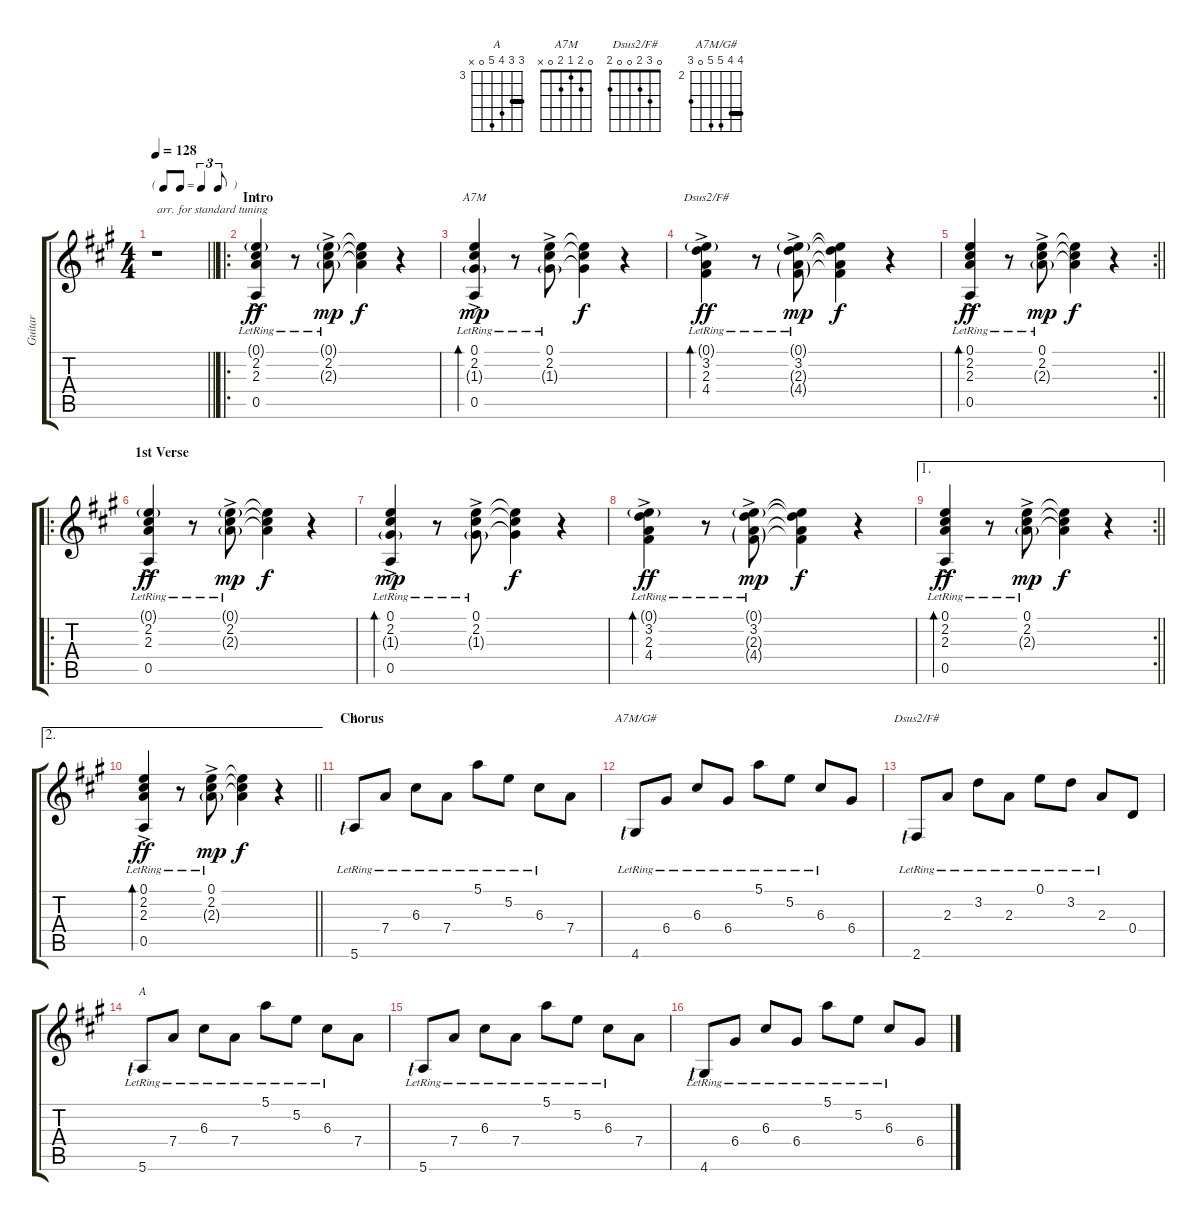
\track ("Guitar" "Guitar") {instrument acousticguitarnylon}
\staff {score tabs}
\tuning (E4 B3 G3 D3 A2 E2) {hide}
\chord ("A" x 2 2 2 0 x) {barre 2}
\chord ("A7M" 0 2 1 2 0 x)
\chord ("Dsus2/F#" 0 3 2 4 x x)
\chord ("A" 5 5 6 7 0 5) {firstfret 3 barre 5}
\chord ("A7M/G#" 5 5 6 6 0 4) {firstfret 2 barre 5}
\chord ("Dsus2/F#" 0 3 2 0 0 2)
\chord ("A" 5 5 6 7 0 x) {firstfret 3 barre 5}
\ts (4 4)
\tf triplet8th
\tempo 128
\clef g2
\barLineRight lightlight
\ks a
r.1{txt "arr. for standard tuning" dy ff instrument acousticguitarnylon} |
\ro
\section ("" "Intro")
(0.1{g lr} 2.2{ac lr} 2.3{lr} 0.5{lr}).4{ch "A"} r.8 (0.1{g} 2.2{ac lr} 2.3{g lr}).8{dy mp} (0.1{t} 2.2{t} 2.3{t}).4{dy f} r.4 |
(0.1{ac lr} 2.2{lr} 1.3{g lr} 0.5{lr}).4{bd 120 ch "A7M" dy mp} r.8 (0.1{lr} 2.2{ac lr} 1.3{g lr}).8 (0.1{t} 2.2{t} 1.3{t}).4{dy f} r.4 |
(0.1{g lr} 3.2{ac lr} 2.3{lr} 4.4{lr}).4{bd 120 ch "Dsus2/F#" dy ff} r.8 (0.1{g lr} 3.2{ac lr} 2.3{g lr} 4.4{g lr}).8{dy mp} (0.1{t} 3.2{t} 2.3{t} 4.4{t}).4{dy f} r.4 |
\rc 2
\barLineRight lightlight
(0.1{lr} 2.2{ac lr} 2.3{lr} 0.5{lr}).4{bd 120 dy ff} r.8 (0.1{lr} 2.2{ac lr} 2.3{g lr}).8{dy mp} (0.1{t} 2.2{t} 2.3{t}).4{dy f} r.4 |
\ro
\section ("" "1st Verse")
(0.1{g lr} 2.2{ac lr} 2.3{lr} 0.5{lr}).4{dy ff} r.8 (0.1{g} 2.2{ac lr} 2.3{g lr}).8{dy mp} (0.1{t} 2.2{t} 2.3{t}).4{dy f} r.4 |
(0.1{ac lr} 2.2{lr} 1.3{g lr} 0.5{lr}).4{bd 120 dy mp} r.8 (0.1{lr} 2.2{ac lr} 1.3{g lr}).8 (0.1{t} 2.2{t} 1.3{t}).4{dy f} r.4 |
(0.1{g lr} 3.2{ac lr} 2.3{lr} 4.4{lr}).4{bd 120 dy ff} r.8 (0.1{g lr} 3.2{ac lr} 2.3{g lr} 4.4{g lr}).8{dy mp} (0.1{t} 3.2{t} 2.3{t} 4.4{t}).4{dy f} r.4 |
\ae 1
\rc 2
\barLineRight lightlight
(0.1{lr} 2.2{ac lr} 2.3{lr} 0.5{lr}).4{bd 120 dy ff} r.8 (0.1{lr} 2.2{ac lr} 2.3{g lr}).8{dy mp} (0.1{t} 2.2{t} 2.3{t}).4{dy f} r.4 |
\ae 2
\barLineRight lightlight
(0.1{lr} 2.2{ac lr} 2.3{lr} 0.5{lr}).4{bd 120 dy ff} r.8 (0.1{lr} 2.2{ac lr} 2.3{g lr}).8{dy mp} (0.1{t} 2.2{t} 2.3{t}).4{dy f} r.4 |
\section ("" "Chorus")
5.6{lr lf 1}.8{ch "A"} 7.4{lr}.8 6.3{lr}.8 7.4{lr}.8 5.1{lr}.8 5.2{lr}.8 6.3{lr}.8 7.4.8 |
4.6{lr lf 1}.8{ch "A7M/G#"} 6.4{lr}.8 6.3{lr}.8 6.4{lr}.8 5.1{lr}.8 5.2{lr}.8 6.3{lr}.8 6.4.8 |
2.6{lr lf 1}.8{ch "Dsus2/F#"} 2.3{lr}.8 3.2{lr}.8 2.3{lr}.8 0.1{lr}.8 3.2{lr}.8 2.3{lr}.8 0.4.8 |
5.6{lr lf 1}.8{ch "A"} 7.4{lr}.8 6.3{lr}.8 7.4{lr}.8 5.1{lr}.8 5.2{lr}.8 6.3{lr}.8 7.4.8 |
5.6{lr lf 1}.8 7.4{lr}.8 6.3{lr}.8 7.4{lr}.8 5.1{lr}.8 5.2{lr}.8 6.3{lr}.8 7.4.8 |
4.6{lr lf 1}.8 6.4{lr}.8 6.3{lr}.8 6.4{lr}.8 5.1{lr}.8 5.2{lr}.8 6.3{lr}.8 6.4.8
